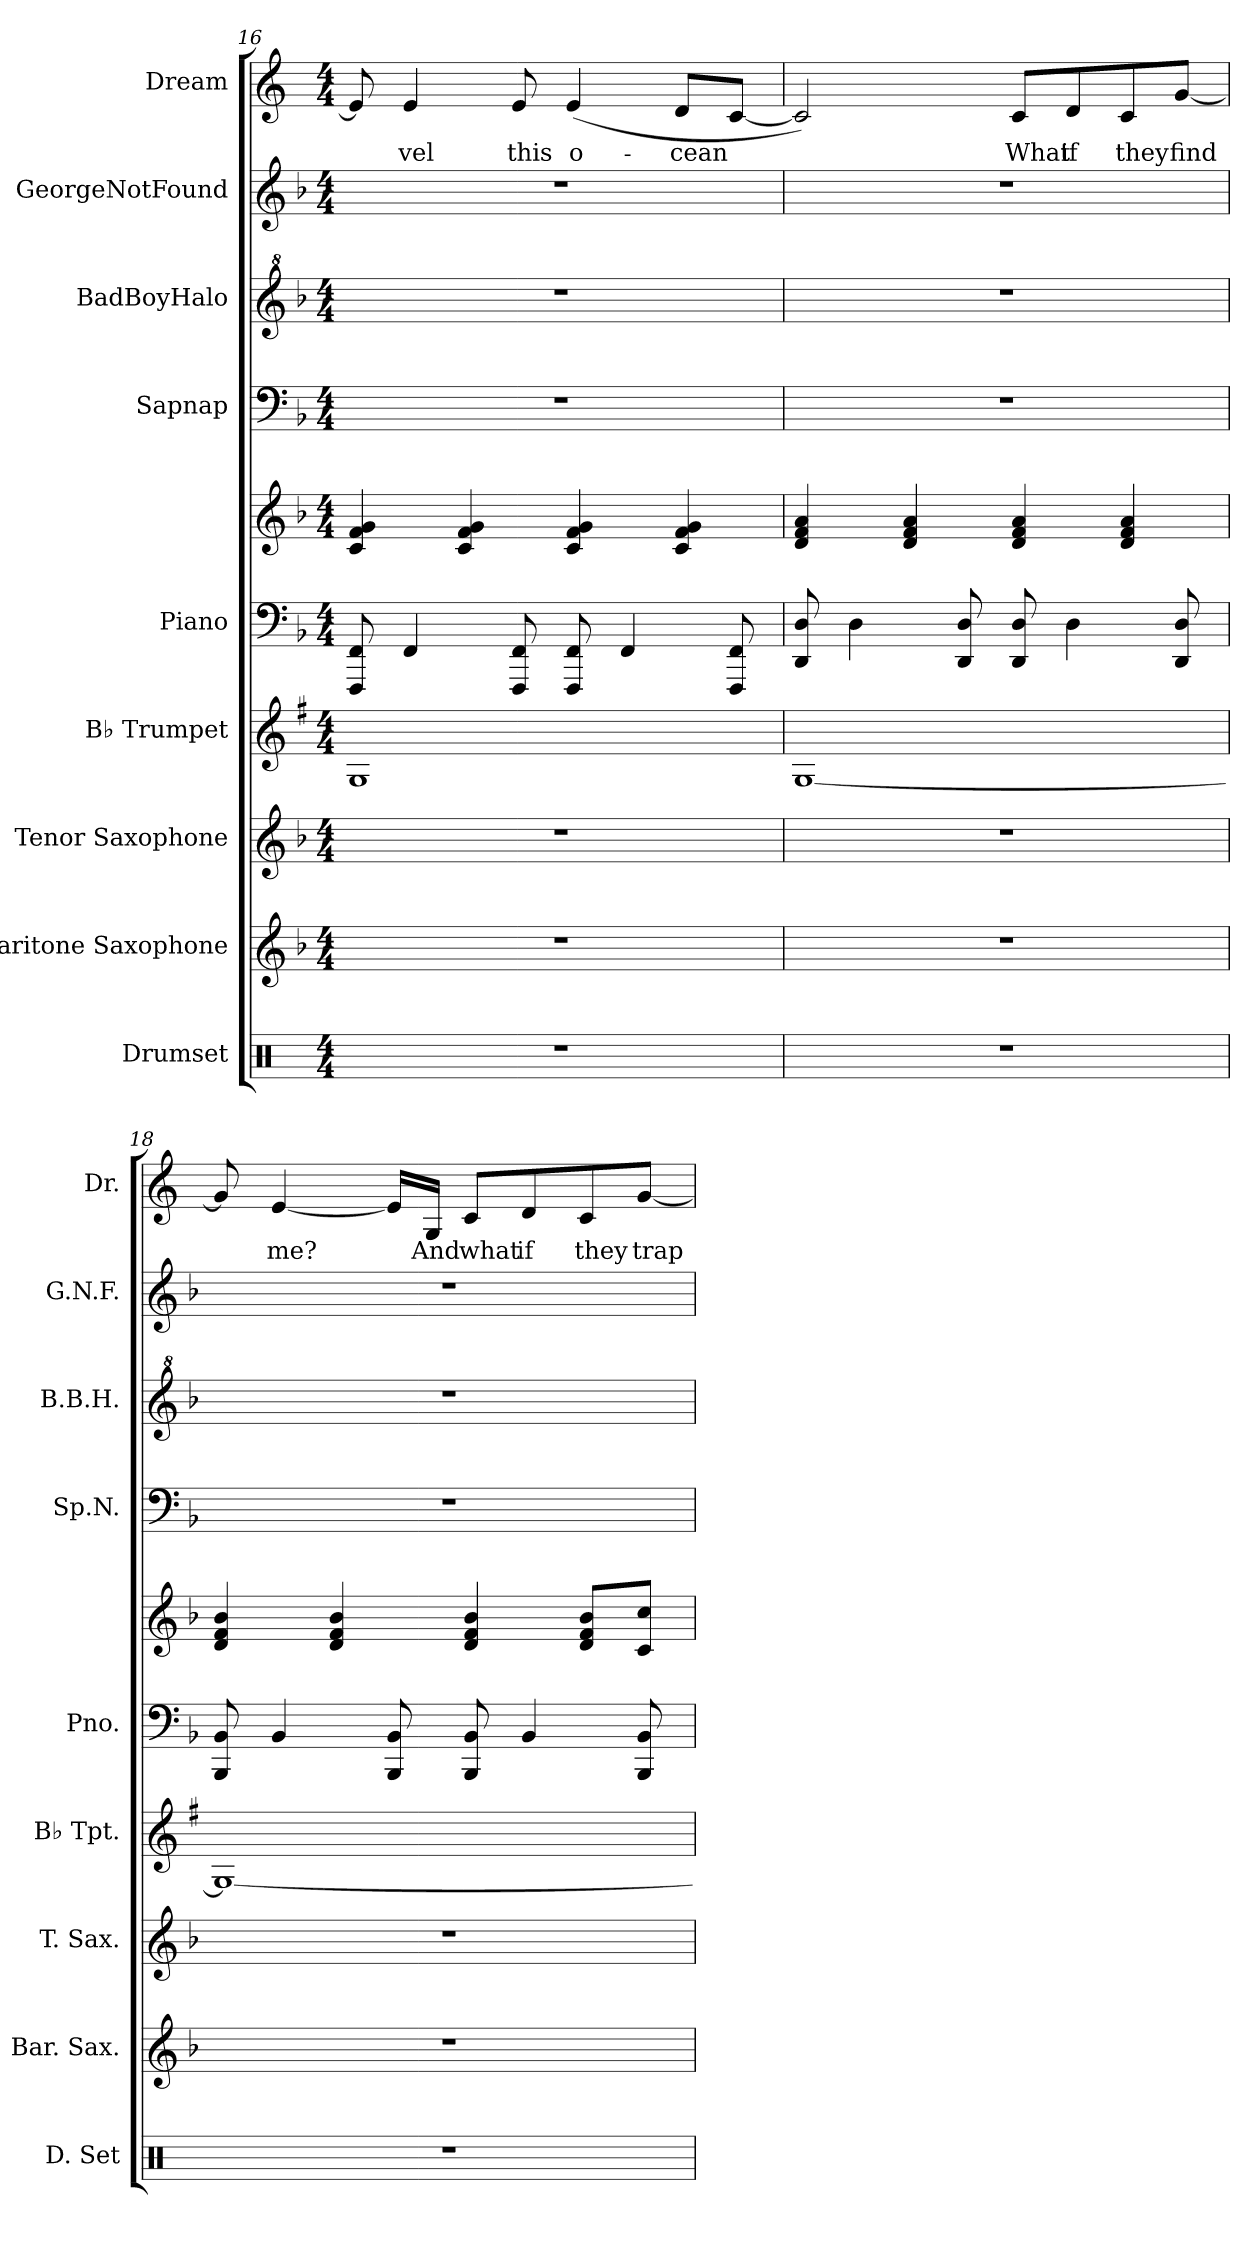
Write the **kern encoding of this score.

**kern	**kern	**kern	**kern	**kern	**kern	**kern	**kern	**kern	**kern	**text
*part9	*part8	*part7	*part6	*part5	*part5	*part4	*part3	*part2	*part1	*part1
*staff10	*staff9	*staff8	*staff7	*staff6	*staff5	*staff4	*staff3	*staff2	*staff1	*staff1
*I"Drumset	*I"Baritone Saxophone	*I"Tenor Saxophone	*I"B♭ Trumpet	*I"Piano	*	*I"Sapnap	*I"BadBoyHalo	*I"GeorgeNotFound	*I"Dream	*
*I'D. Set	*I'Bar. Sax.	*I'T. Sax.	*I'B♭ Tpt.	*I'Pno.	*	*I'Sp.N.	*I'B.B.H.	*I'G.N.F.	*I'Dr.	*
*clefX	*clefG2	*clefG2	*clefG2	*clefF4	*clefG2	*clefF4	*clefG^2	*clefG2	*clefG2	*
*	*ITrd12c21	*ITrd8c14	*ITrd1c2	*	*	*	*	*ITrd8c14	*ITrd4c7	*
*k[]	*k[b-]	*k[b-]	*k[b-]	*k[b-]	*k[b-]	*k[b-]	*k[b-]	*k[b-]	*k[b-]	*
*M4/4	*M4/4	*M4/4	*M4/4	*M4/4	*M4/4	*M4/4	*M4/4	*M4/4	*M4/4	*
=16	=16	=16	=16	=16	=16	=16	=16	=16	=16	=16
1r	1r	1r	1F	8FFF/ 8FF/	4c/ 4f/ 4g/	1r	1r	1r	8A/]	.
!	!	!	!	!	!	!	!	!	!	!LO:LY:b
.	.	.	.	4FF/	.	.	.	.	4A/	vel
.	.	.	.	.	4c/ 4f/ 4g/	.	.	.	.	.
!	!	!	!	!	!	!	!	!	!	!LO:LY:b
.	.	.	.	8FFF/ 8FF/	.	.	.	.	8A/	this
!	!	!	!	!	!	!	!	!	!	!LO:LY:b
.	.	.	.	8FFF/ 8FF/	4c/ 4f/ 4g/	.	.	.	(<4A/	o-
.	.	.	.	4FF/	.	.	.	.	.	.
!	!	!	!	!	!	!	!	!	!	!LO:LY:b
.	.	.	.	.	4c/ 4f/ 4g/	.	.	.	8G/L	-cean
.	.	.	.	8FFF/ 8FF/	.	.	.	.	[8F/J	.
!!LO:PB:g=z
=17	=17	=17	=17	=17	=17	=17	=17	=17	=17	=17
1r	1r	1r	[1F	8DD/ 8D/	4d/ 4f/ 4a/	1r	1r	1r	2F/])	.
.	.	.	.	4D\	.	.	.	.	.	.
.	.	.	.	.	4d/ 4f/ 4a/	.	.	.	.	.
.	.	.	.	8DD/ 8D/	.	.	.	.	.	.
!	!	!	!	!	!	!	!	!	!	!LO:LY:b
.	.	.	.	8DD/ 8D/	4d/ 4f/ 4a/	.	.	.	8F/L	What
!	!	!	!	!	!	!	!	!	!	!LO:LY:b
.	.	.	.	4D\	.	.	.	.	8G/	if
!	!	!	!	!	!	!	!	!	!	!LO:LY:b
.	.	.	.	.	4d/ 4f/ 4a/	.	.	.	8F/	they
!	!	!	!	!	!	!	!	!	!	!LO:LY:b
.	.	.	.	8DD/ 8D/	.	.	.	.	[8c/J	-find
=18	=18	=18	=18	=18	=18	=18	=18	=18	=18	=18
1r	1r	1r	1F_	8BBB-/ 8BB-/	4d/ 4f/ 4b-/	1r	1r	1r	8c/]	.
!	!	!	!	!	!	!	!	!	!	!LO:LY:b
.	.	.	.	4BB-/	.	.	.	.	[4A/	me?
.	.	.	.	.	4d/ 4f/ 4b-/	.	.	.	.	.
.	.	.	.	8BBB-/ 8BB-/	.	.	.	.	16A/LL]	.
!	!	!	!	!	!	!	!	!	!	!LO:LY:b
.	.	.	.	.	.	.	.	.	16C/JJ	And
!	!	!	!	!	!	!	!	!	!	!LO:LY:b
.	.	.	.	8BBB-/ 8BB-/	4d/ 4f/ 4b-/	.	.	.	8F/L	what
!	!	!	!	!	!	!	!	!	!	!LO:LY:b
.	.	.	.	4BB-/	.	.	.	.	8G/	if
!	!	!	!	!	!	!	!	!	!	!LO:LY:b
.	.	.	.	.	8d/ 8f/ 8b-/L	.	.	.	8F/	they
!	!	!	!	!	!	!	!	!	!	!LO:LY:b
.	.	.	.	8BBB-/ 8BB-/	8c/ 8cc/J	.	.	.	[8c/J	-trap
=	=	=	=	=	=	=	=	=	=	=
*-	*-	*-	*-	*-	*-	*-	*-	*-	*-	*-
